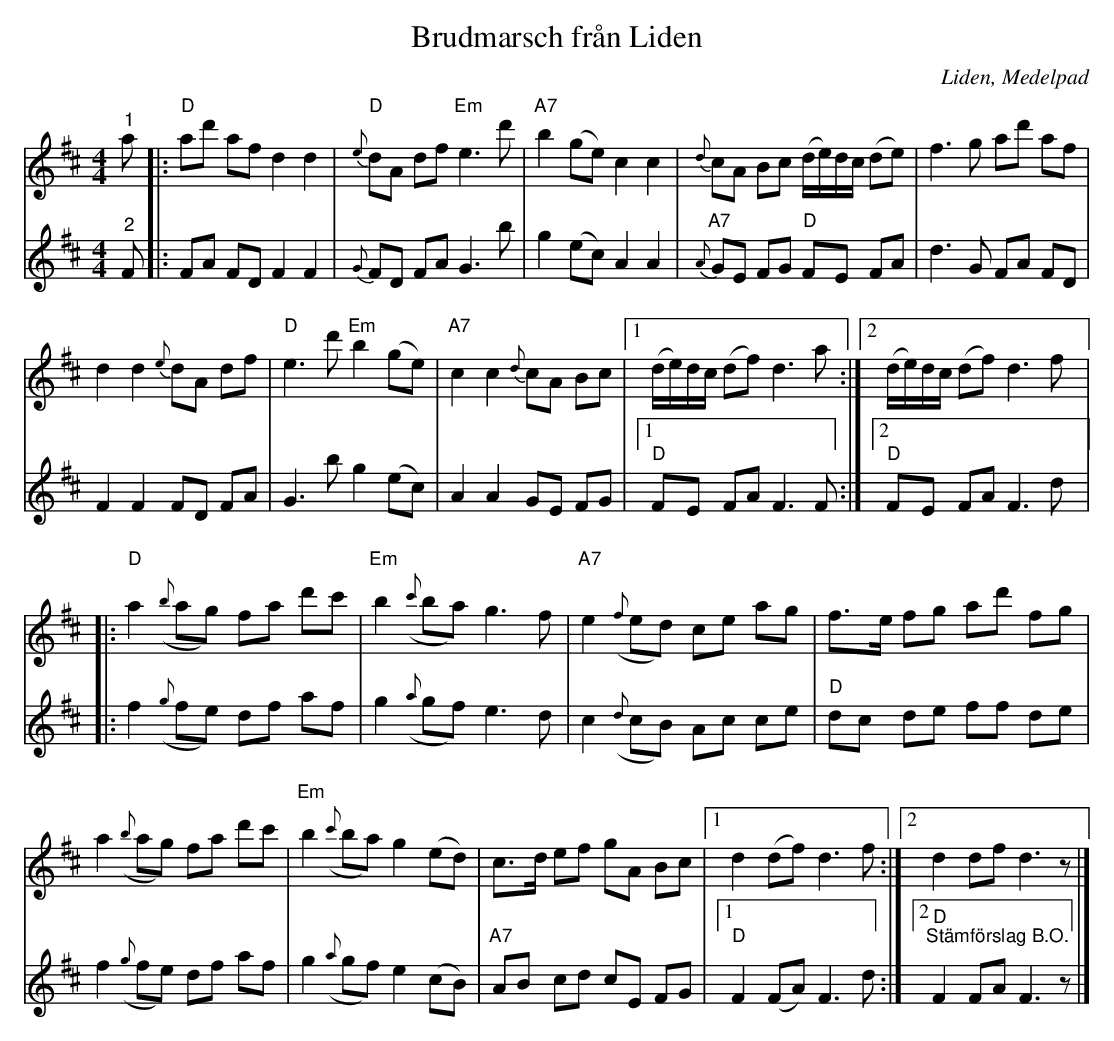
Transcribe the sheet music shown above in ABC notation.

X:1
T:Brudmarsch från Liden
O:Liden, Medelpad
L:1/8
M:4/4
K:D
V:1
"^1" a |:"D" ad' af d2 d2 |{e}"D" dA df"Em" e3 d' |"A7" b2 (ge) c2 c2 | {d} cA Bc (d/e/)d/c/ (de) | f3 g ad' af |
d2 d2{e} dA df |"D" e3 d'"Em" b2 (ge) | "A7" c2 c2{d} cA Bc |1 (d/e/)d/c/ (df) d3 a :|2 (d/e/)d/c/ (df) d3 f |:
"D" a2({b} ag) fa d'c' | "Em" b2({c'} ba) g3 f |"A7" e2({f} ed) ce ag | f>e fg ad' fg |
a2({b} ag) fa d'c' | "Em" b2({c'} ba) g2 (ed) | c>d ef gA Bc |1 d2 (df) d3 f :|2 d2 df d3 z |]
V:2
"^2" F |: FA FD F2 F2 |{G} FD FA G3 b | g2 (ec) A2 A2 |{A}"A7" GE FG"D" FE FA | d3 G FA FD |
F2 F2 FD FA | G3 b g2 (ec) | A2 A2 GE FG |1"D" FE FA F3 F :|2"D" FE FA F3 d |:
f2({g} fe) df af | g2({a} gf) e3 d | c2({d} cB) Ac ce |"D" dc de ff de |
f2({g} fe) df af | g2({a} gf) e2 (cB) |"A7" AB cd cE FG |1"D" F2 (FA) F3 d :|2"D" "^Stämförslag B.O." F2 FA F3 z |]
